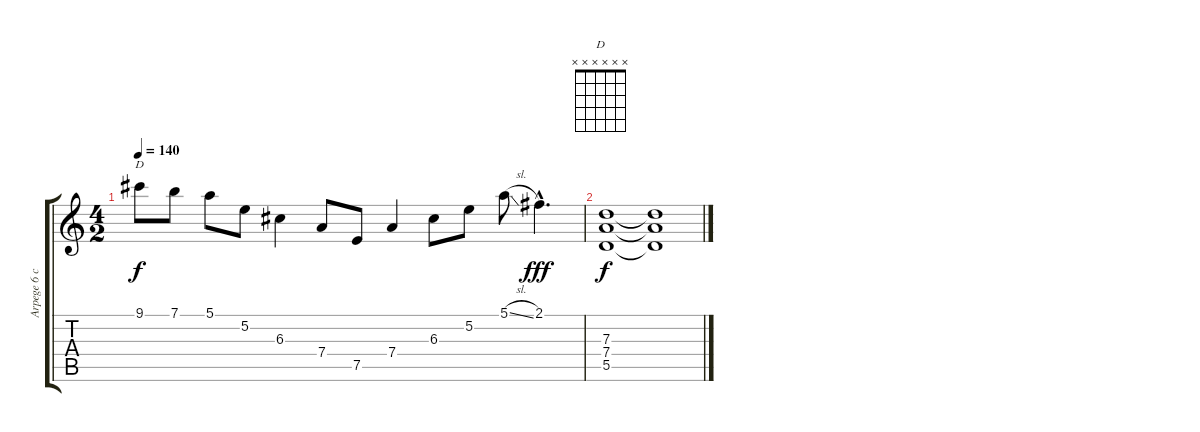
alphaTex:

\track ("Arpege 6 cordes" "Arpege 6 c") {instrument acousticguitarnylon}
\staff {score tabs}
\tuning (E4 B3 G3 D3 A2 E2) {hide}
\chord ("D" x x x x x x)
\ts (4 2)
\tempo 140
\clef g2
\ks c
9.1.8{ch "D" dy f} 7.1.8 5.1.8 5.2.8 6.3.4 7.4.8 7.5.8 7.4.4 6.3.8 5.2.8 5.1{sl}.8 2.1{hac}.4{d dy fff} |
(7.3 7.4 5.5).1{dy f} (7.3{t} 7.4{t} 5.5{t}).1
